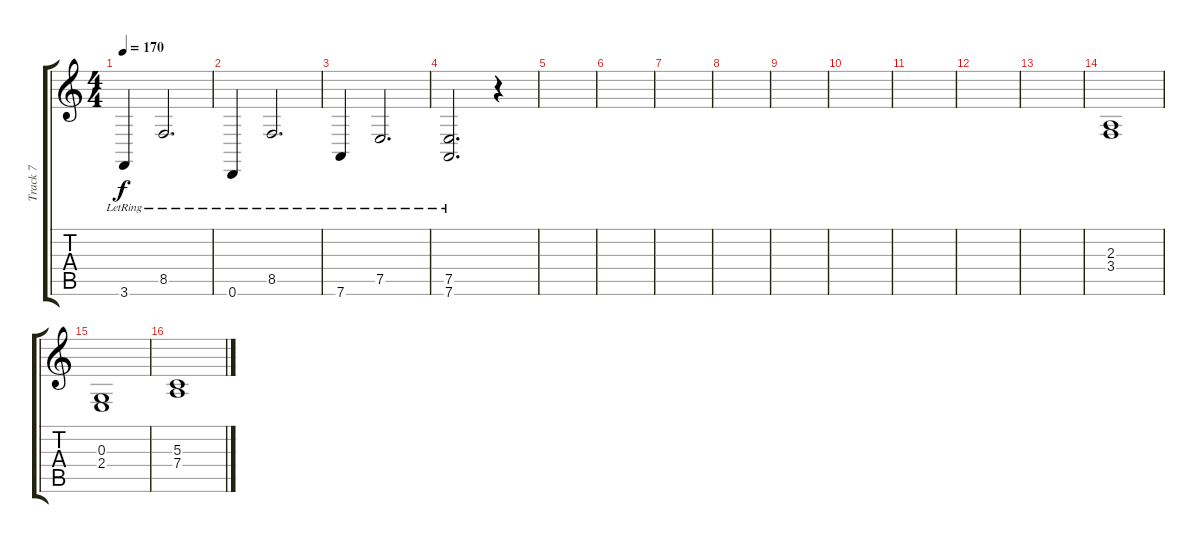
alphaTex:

\track ("Track 7" "Track 7") {instrument brightacousticpiano}
\staff {score tabs}
\tuning (E4 B3 G3 D3 A2 D2) {hide}
\ts (4 4)
\tempo 170
\clef g2
\ks c
3.6{lr}.4{dy f} 8.5{lr}.2{d} |
0.6{lr}.4 8.5{lr}.2{d} |
7.6{lr}.4 7.5{lr}.2{d} |
(7.5{lr} 7.6{lr}).2{d} r.4 |
|
|
|
|
|
|
|
|
|
(2.3 3.4).1 |
(0.3 2.4).1 |
(5.3 7.4).1
